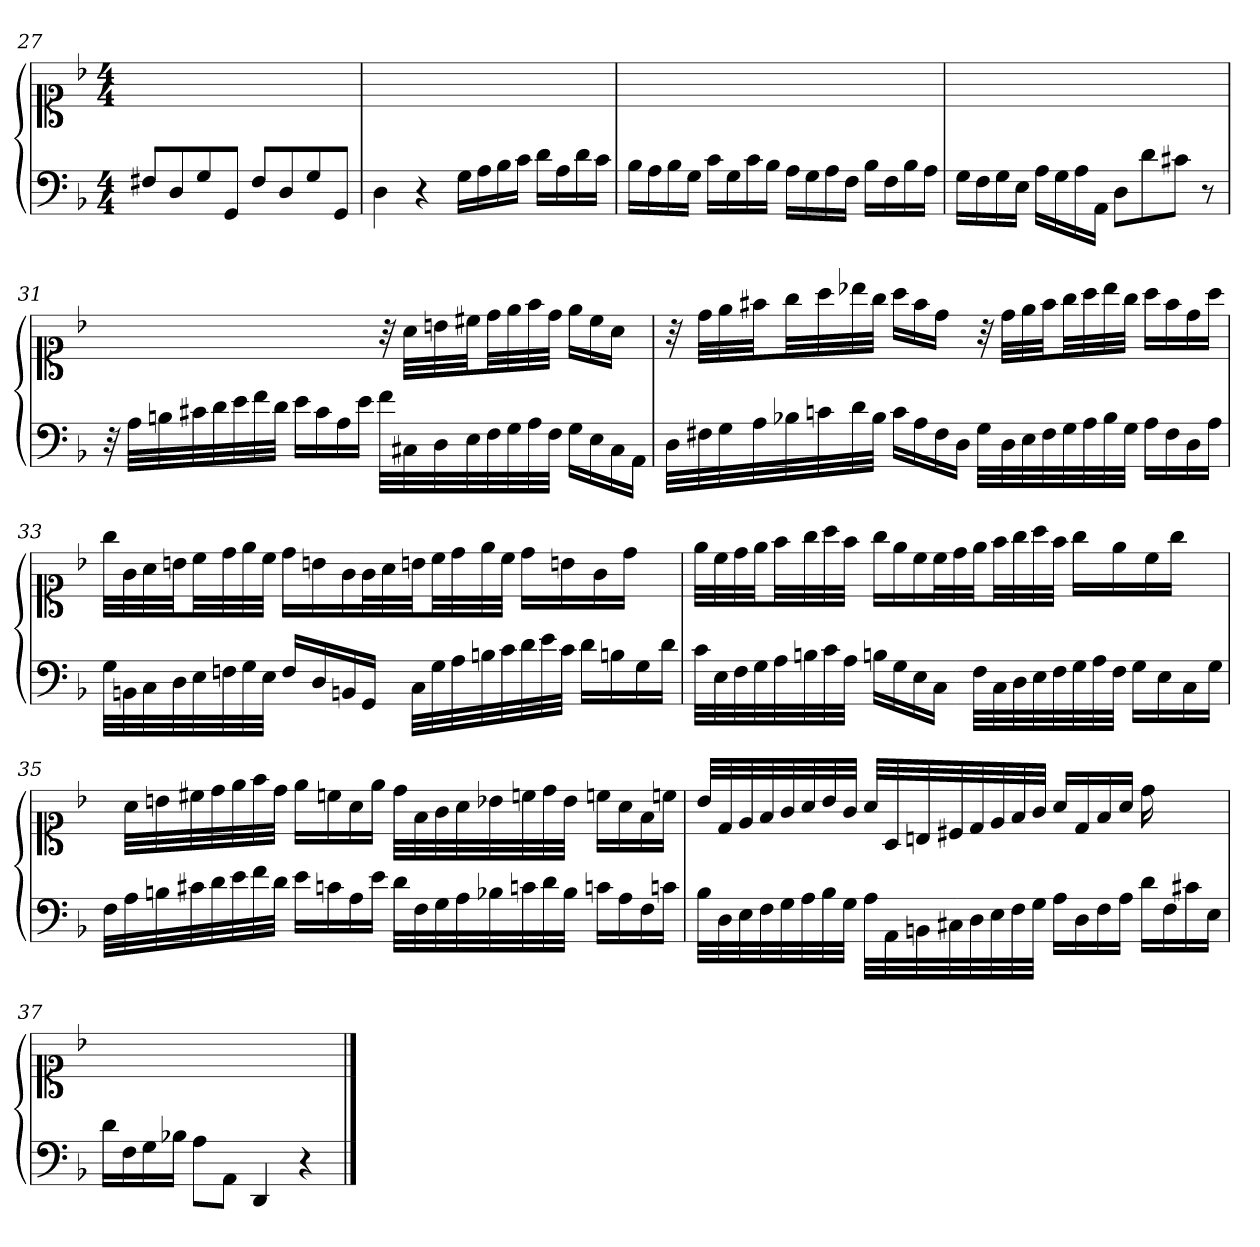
**kern	**kern
*part1	*part1
*staff2	*staff1
*clefF4	*clefC1
*k[b-]	*k[b-]
*F:	*F:
*M4/4	*M4/4
=27	=27
8F#XL	1ryy
8D	.
8G	.
8GGJ	.
8F#L	.
8D	.
8G	.
8GGJ	.
=28	=28
4D	1ryy
4r	.
16GLL	.
16A	.
16B-	.
16cJJ	.
16dLL	.
16A	.
16d	.
16cJJ	.
=29	=29
16B-LL	1ryy
16A	.
16B-	.
16GJJ	.
16cLL	.
16G	.
16c	.
16B-JJ	.
16ALL	.
16G	.
16A	.
16FJJ	.
16B-LL	.
16F	.
16B-	.
16AJJ	.
=30	=30
16GLL	1ryy
16F	.
16G	.
16EJJ	.
16ALL	.
16G	.
16A	.
16AAJJ	.
8DL	.
8d	.
8c#XJ	.
8r	.
=31	=31
32r	2ryy
32ALLL	.
32Bn	.
32c#X	.
32d	.
32e	.
32f	.
32dJJJ	.
16eLL	.
16c#	.
16A	.
16eJJ	.
32fLLL	32r
32C#X	32aLLL
32D	32bn
32E	32cc#XJJ
32F	32ddLL
32G	32ee
32A	32ff
32FJJJ	32ddJJJ
16GLL	16eeLL
16E	16cc#
16C#	16aJJ
16AAJJ	16ryy
=32	=32
32DLLL	32r
32F#X	32ddLLL
32G	32ee
32A	32ff#XJJ
32B-X	32ggLL
32cn	32aa
32d	32bb-X
32B-JJJ	32ggJJJ
16cLL	16aaLL
16A	16ff#
16F#	16ddJJ
16DJJ	16ryy
32GLLL	32r
32D	32ddLLL
32E	32ee
32F#	32ff#JJ
32G	32ggLL
32A	32aa
32B-	32bb-
32GJJJ	32ggJJJ
16ALL	16aaLL
16F#	16ff#
16D	16dd
16AJJ	16aaJJ
=33	=33
32GLLL	32ggLLL
32BBn	32g
32C	32a
32D	32bnJJ
32E	32ccLL
32Fn	32dd
32G	32ee
32EJJJ	32ccJJJ
16FLL	16ddLL
16D	16bn
16BBn	16g
16GGJJ	32gL
.	32a
32CLLL	32bnJJ
32G	32ccLL
32A	32dd
32Bn	32ee
32c	32ccJJJ
32d	16ddLL
32e	.
32cJJJ	16bn
16dLL	.
.	16g
16Bn	.
.	16ddJJ
16G	.
.	16.ryy
16dJJ	.
=34	=34
32cLLL	32eeLLL
32E	32cc
32F	32dd
32G	32eeJJ
32A	32ffLL
32Bn	32gg
32c	32aa
32AJJJ	32ffJJJ
16BnLL	16ggLL
16G	16ee
16E	16cc
16CJJ	32ccL
.	32dd
32FLLL	32eeJJ
32C	32ffLL
32D	32gg
32E	32aa
32F	32ffJJJ
32G	16ggLL
32A	.
32FJJJ	16ee
16GLL	.
.	16cc
16E	.
.	16ggJJ
16C	.
.	16.ryy
16GJJ	.
=35	=35
32FLLL	32ryy
32A	32aLLL
32Bn	32bn
32c#X	32cc#X
32d	32dd
32e	32ee
32f	32ff
32dJJJ	32ddJJJ
16eLL	16eeLL
16cn	16ccn
16A	16a
16eJJ	16eeJJ
32dLLL	32ddLLL
32F	32f
32G	32g
32A	32a
32B-X	32b-X
32cn	32ccn
32d	32dd
32B-JJJ	32b-JJJ
16cnLL	16ccnLL
16A	16a
16F	16f
16cnJJ	16ccnJJ
=36	=36
32B-LLL	32b-LLL
32D	32d
32E	32e
32F	32f
32G	32g
32A	32a
32B-	32b-
32GJJJ	32gJJJ
32ALLL	32aLLL
32AA	32A
32BBn	32Bn
32C#X	32c#X
32D	32d
32E	32e
32F	32f
32GJJJ	32gJJJ
16ALL	16aLL
16D	16d
16F	16f
16AJJ	16aJJ
16dLL	16dd
16F	8.ryy
16c#X	.
16EJJ	.
=37	=37
16dLL	4ryy
16F	.
16G	.
16B-XJJ	.
8AL	2.ryy
8AAJ	.
4DD	.
4r	.
==	==
*-	*-
